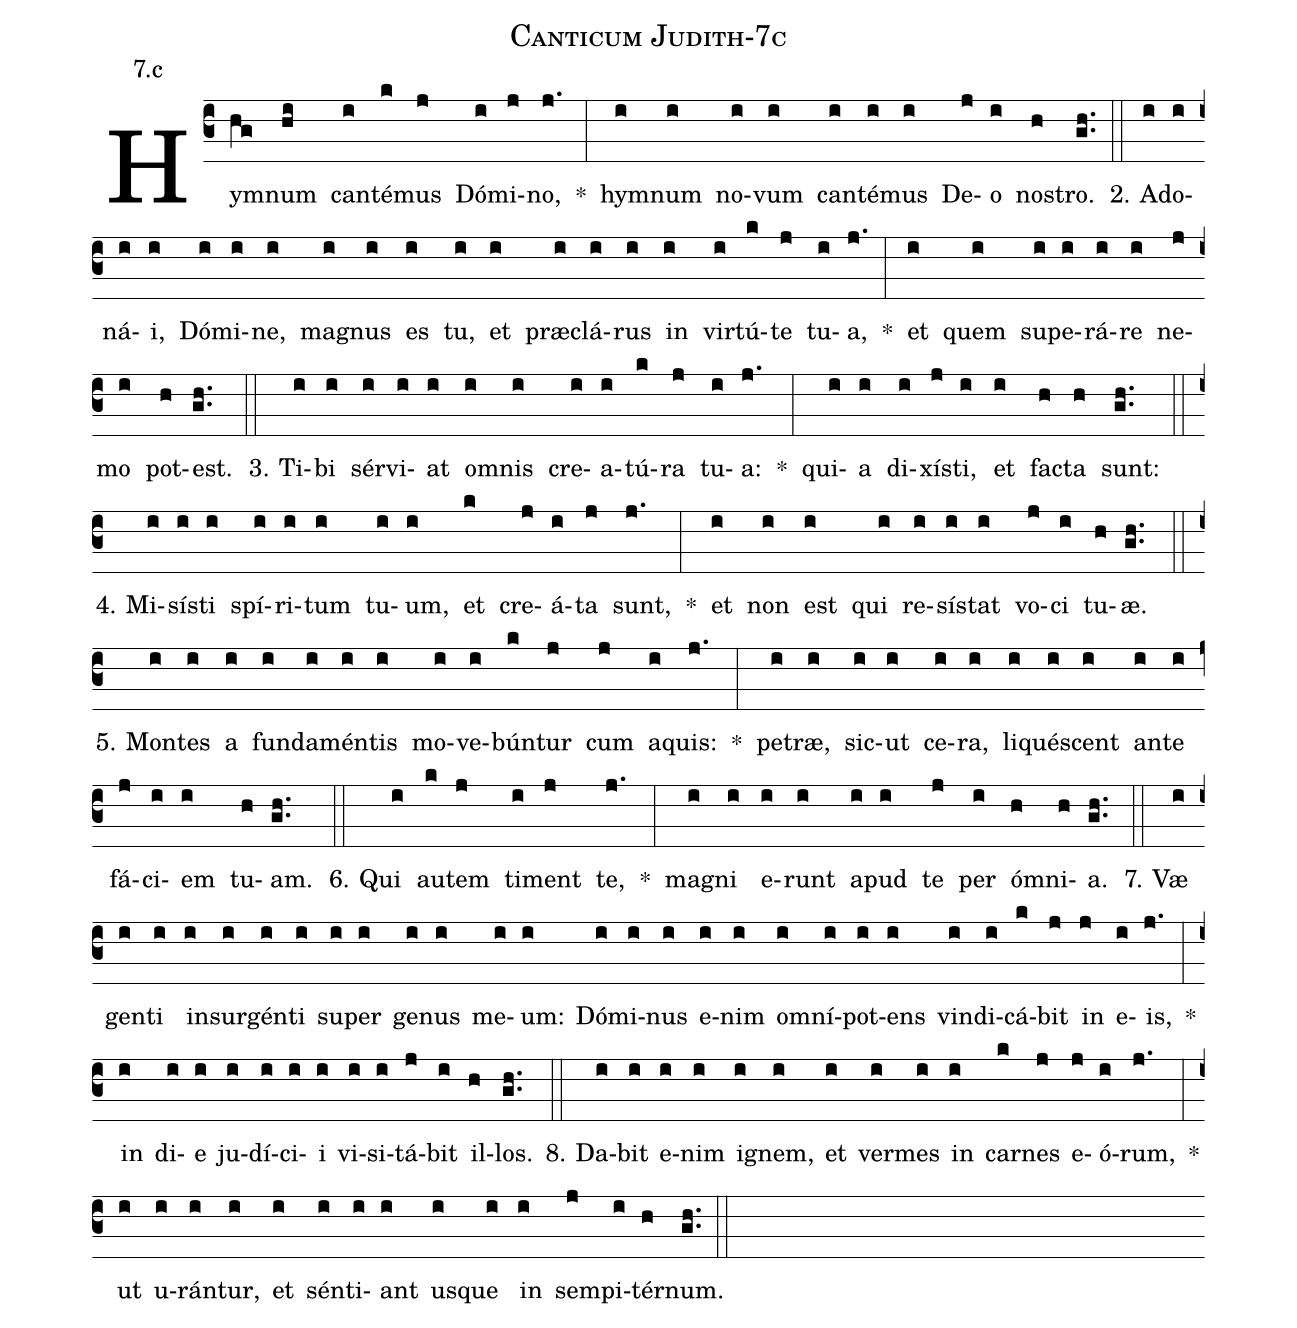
name: Canticum Judith-7c;
annotation: 7.c;
%%
(c3)Hym(hg)num(hi) can(i)té(k)mus(j) Dó(i)mi(j)no,(j.) *(:) hym(i)num(i) no(i)vum(i) can(i)té(i)mus(i) De(j)o(i) nos(h)tro.(gh..) (::)
2. A(i)do(i)ná(i)i,(i) Dó(i)mi(i)ne,(i) ma(i)gnus(i) es(i) tu,(i) et(i) præ(i)clá(i)rus(i) in(i) vir(i)tú(k)te(j) tu(i)a,(j.) *(:) et(i) quem(i) su(i)pe(i)rá(i)re(i) ne(j)mo(i) pot(h)est.(gh..) (::)
3. Ti(i)bi(i) sér(i)vi(i)at(i) om(i)nis(i) cre(i)a(i)tú(k)ra(j) tu(i)a:(j.) *(:) qui(i)a(i) di(i)xís(j)ti,(i) et(i) fac(h)ta(h) sunt:(gh..) (::)
4. Mi(i)sís(i)ti(i) spí(i)ri(i)tum(i) tu(i)um,(i) et(k) cre(j)á(i)ta(j) sunt,(j.) *(:) et(i) non(i) est(i) qui(i) re(i)sís(i)tat(i) vo(j)ci(i) tu(h)æ.(gh..) (::)
5. Mon(i)tes(i) a(i) fun(i)da(i)mén(i)tis(i) mo(i)ve(i)bún(k)tur(j) cum(j) a(i)quis:(j.) *(:) pe(i)træ,(i) sic(i)ut(i) ce(i)ra,(i) li(i)qué(i)scent(i) an(i)te(i) fá(j)ci(i)em(i) tu(h)am.(gh..) (::)
6. Qui(i) au(k)tem(j) ti(i)ment(j) te,(j.) *(:) ma(i)gni(i) e(i)runt(i) a(i)pud(i) te(j) per(i) óm(h)ni(h)a.(gh..) (::)
7. Væ(i) gen(i)ti(i) in(i)sur(i)gén(i)ti(i) su(i)per(i) ge(i)nus(i) me(i)um:(i) Dó(i)mi(i)nus(i) e(i)nim(i) om(i)ní(i)pot(i)ens(i) vin(i)di(i)cá(k)bit(j) in(j) e(i)is,(j.) *(:) in(i) di(i)e(i) ju(i)dí(i)ci(i)i(i) vi(i)si(i)tá(j)bit(i) il(h)los.(gh..) (::)
8. Da(i)bit(i) e(i)nim(i) i(i)gnem,(i) et(i) ver(i)mes(i) in(i) car(k)nes(j) e(j)ó(i)rum,(j.) *(:) ut(i) u(i)rán(i)tur,(i) et(i) sén(i)ti(i)ant(i) us(i)que(i) in(i) sem(j)pi(i)tér(h)num.(gh..) (::)
